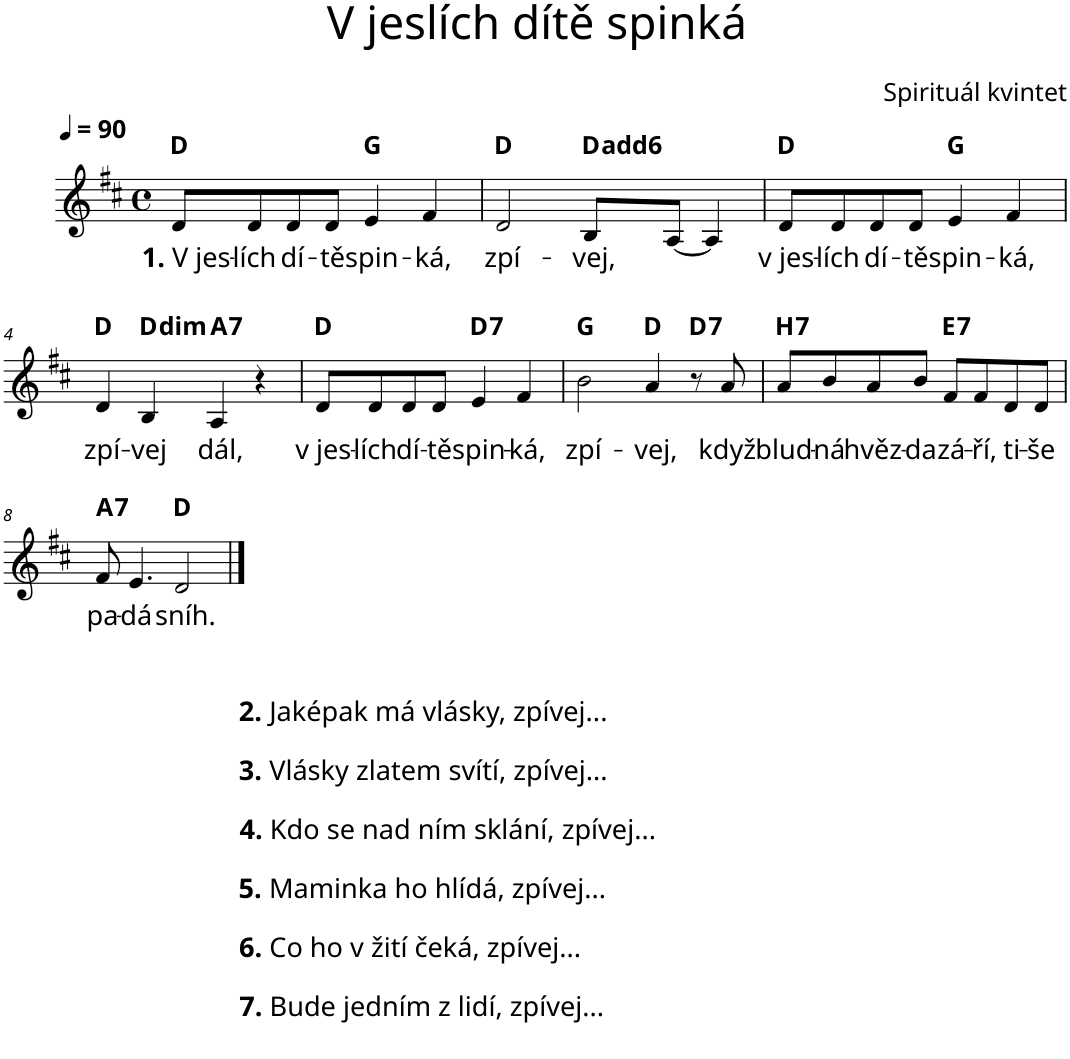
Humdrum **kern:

**kern	**text	**harte
*part1	*part1	*part1
*staff1	*staff1	*
*I"Piano	*	*
*I'Pno.	*	*
*clefG2	*	*
*k[f#c#]	*	*
*M4/4	*	*
*met(c)	*	*
*MM90	*	*
=1	=1	=1
!	!LO:LY:b	!
8d/L	1. V jes	D:maj
!	!LO:LY:b	!
8d/	-lích	.
!	!LO:LY:b	!
8d/	dí-	.
!	!LO:LY:b	!
8d/J	-tě	.
!	!LO:LY:b	!
4e/	spin-	G:maj
!	!LO:LY:b	!
4f#/	-ká,	.
=2	=2	=2
!	!LO:LY:b	!
2d/	zpí-	D:maj
!	!LO:LY:b	!
8B/L	-vej,	D:maj(6)
!	!	!LO:H:kt=N.C.
[8A/J	.	N
4A/]	.	.
=3	=3	=3
!	!LO:LY:b	!
8d/L	v jes-	D:maj
!	!LO:LY:b	!
8d/	-lích	.
!	!LO:LY:b	!
8d/	dí-	.
!	!LO:LY:b	!
8d/J	-tě	.
!	!LO:LY:b	!
4e/	spin-	G:maj
!	!LO:LY:b	!
4f#/	-ká,	.
!!LO:LB:g=z
=4	=4	=4
!	!LO:LY:b	!
4d/	zpí-	D:maj
!	!LO:LY:b	!LO:H:kt=dim
4B/	-vej	D:dim
!	!LO:LY:b	!LO:H:kt=7
4A/	dál,	A:7
4r	.	.
=5	=5	=5
!	!LO:LY:b	!
8d/L	v jes-	D:maj
!	!LO:LY:b	!
8d/	-lích	.
!	!LO:LY:b	!
8d/	dí-	.
!	!LO:LY:b	!
8d/J	-tě	.
!	!LO:LY:b	!LO:H:kt=7
4e/	spin-	D:7
!	!LO:LY:b	!
4f#/	-ká,	.
=6	=6	=6
!	!LO:LY:b	!
2b\	zpí-	G:maj
!	!LO:LY:b	!
4a/	-vej,	D:maj
!	!	!LO:H:kt=7
8r	.	D:7
!	!LO:LY:b	!
8a/	když	.
=7	=7	=7
!	!LO:LY:b	!LO:H:kt=7
8a/L	blud-	B:7
!	!LO:LY:b	!
8b/	-ná	.
!	!LO:LY:b	!
8a/	hvěz-	.
!	!LO:LY:b	!
8b/J	-da	.
!	!LO:LY:b	!LO:H:kt=7
8f#/L	zá-	E:7
!	!LO:LY:b	!
8f#/	-ří,	.
!	!LO:LY:b	!
8d/	ti-	.
!	!LO:LY:b	!
8d/J	-še	.
!!LO:LB:g=z
=8	=8	=8
!	!LO:LY:b	!LO:H:kt=7
8f#/	pa-	A:7
!	!LO:LY:b	!
4.e/	-dá	.
!	!LO:LY:b	!
2d/	sníh.	D:maj
==	==	==
*-	*-	*-
